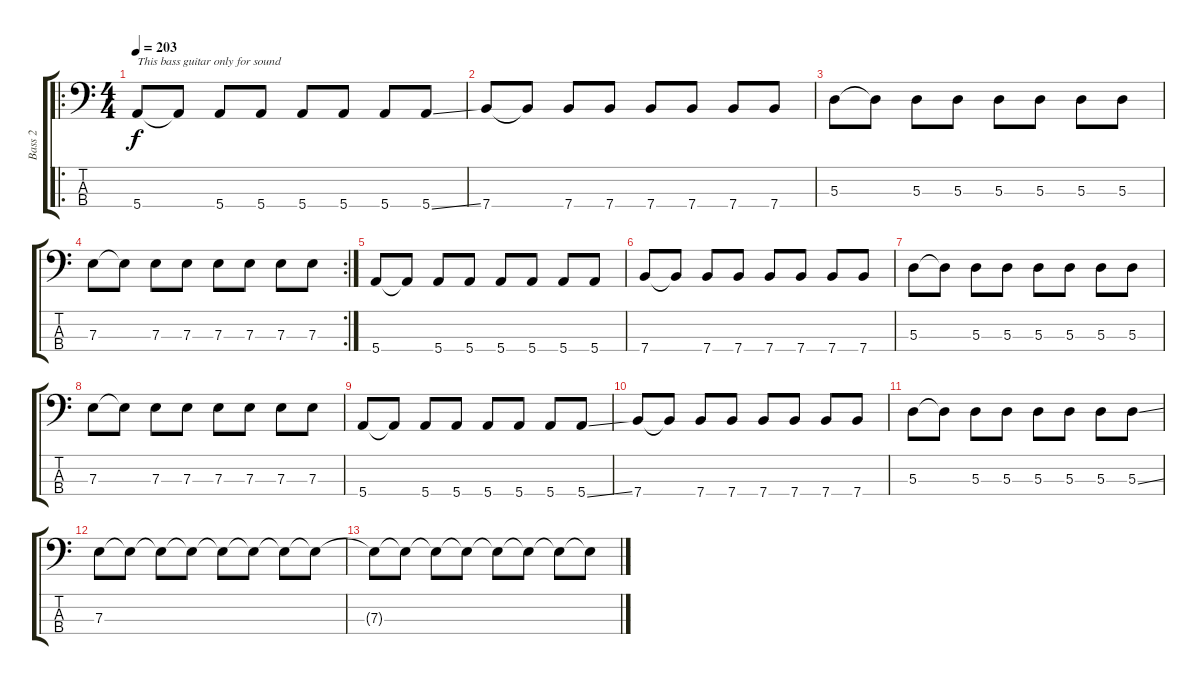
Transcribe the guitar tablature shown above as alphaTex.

\track ("Bass 2" "Bass 2") {instrument acousticguitarnylon}
\staff {score tabs}
\tuning (G2 D2 A1 E1) {hide}
\ro
\ts (4 4)
\tempo 203
\clef f4
\ks c
5.4.8{txt "This bass guitar only for sound" dy f instrument acousticguitarnylon} 5.4{t}.8 5.4.8 5.4.8 5.4.8 5.4.8 5.4.8 5.4{ss}.8 |
7.4.8 7.4{t}.8 7.4.8 7.4.8 7.4.8 7.4.8 7.4.8 7.4.8 |
5.3.8 5.3{t}.8 5.3.8 5.3.8 5.3.8 5.3.8 5.3.8 5.3.8 |
\rc 2
7.3.8 7.3{t}.8 7.3.8 7.3.8 7.3.8 7.3.8 7.3.8 7.3.8 |
5.4.8 5.4{t}.8 5.4.8 5.4.8 5.4.8 5.4.8 5.4.8 5.4.8 |
7.4.8 7.4{t}.8 7.4.8 7.4.8 7.4.8 7.4.8 7.4.8 7.4.8 |
5.3.8 5.3{t}.8 5.3.8 5.3.8 5.3.8 5.3.8 5.3.8 5.3.8 |
7.3.8 7.3{t}.8 7.3.8 7.3.8 7.3.8 7.3.8 7.3.8 7.3.8 |
5.4.8 5.4{t}.8 5.4.8 5.4.8 5.4.8 5.4.8 5.4.8 5.4{ss}.8 |
7.4.8 7.4{t}.8 7.4.8 7.4.8 7.4.8 7.4.8 7.4.8 7.4.8 |
5.3.8 5.3{t}.8 5.3.8 5.3.8 5.3.8 5.3.8 5.3.8 5.3{ss}.8 |
7.3.8 7.3{t}.8 7.3{t}.8 7.3{t}.8 7.3{t}.8 7.3{t}.8 7.3{t}.8 7.3{t}.8 |
7.3{t}.8 7.3{t}.8 7.3{t}.8 7.3{t}.8 7.3{t}.8 7.3{t}.8 7.3{t}.8 7.3{t}.8
